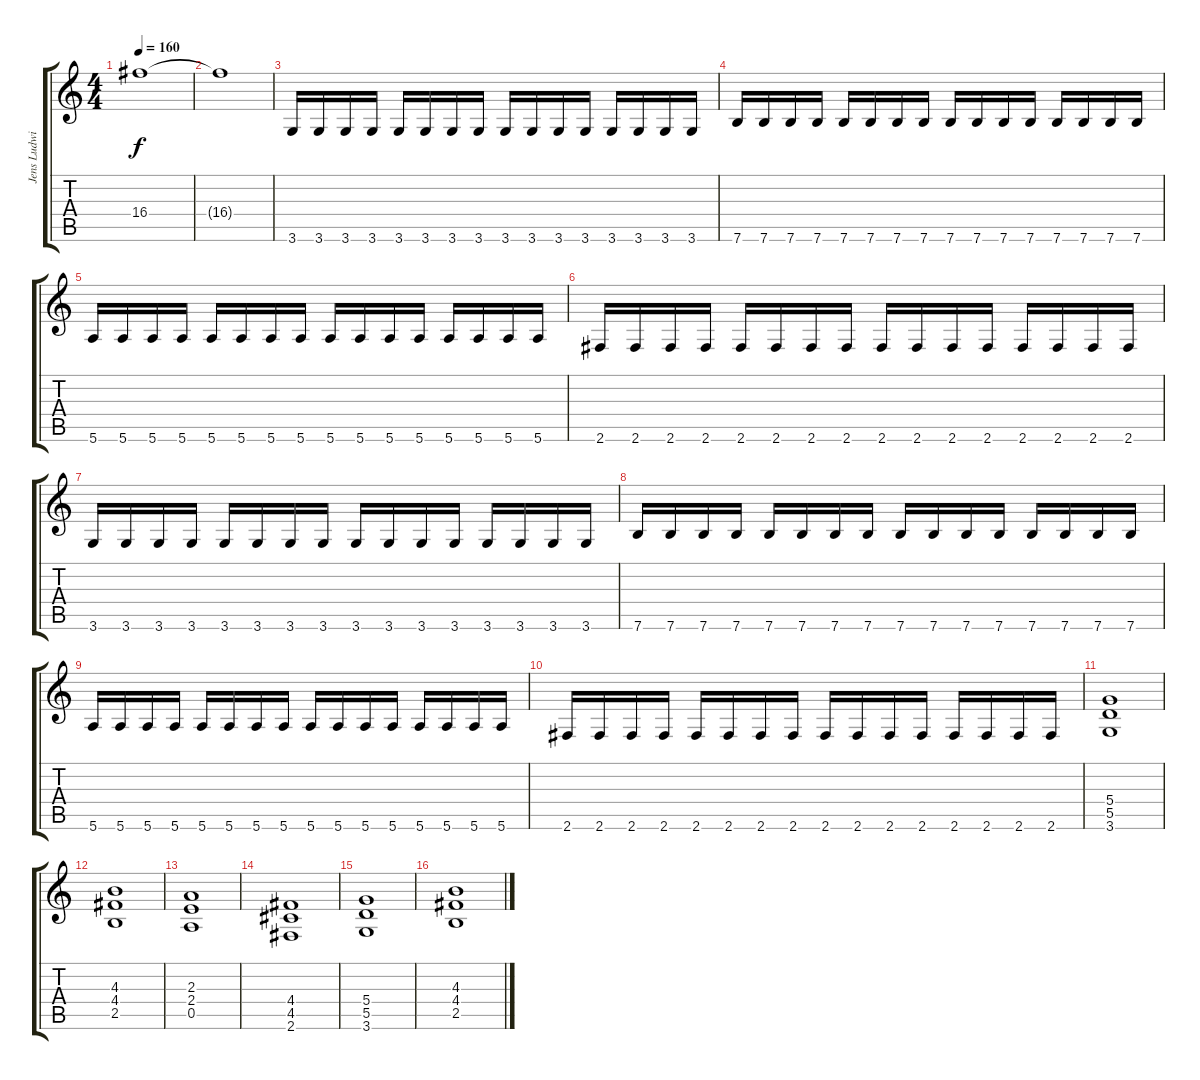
\track ("Jens Ludwig" "Jens Ludwi") {instrument distortionguitar}
\staff {score tabs}
\tuning (E4 B3 G3 D3 A2 E2) {hide}
\ts (4 4)
\tempo 160
\clef g2
\ks c
16.4.1{dy f} |
16.4{t}.1 |
3.6.16 3.6.16 3.6.16 3.6.16 3.6.16 3.6.16 3.6.16 3.6.16 3.6.16 3.6.16 3.6.16 3.6.16 3.6.16 3.6.16 3.6.16 3.6.16 |
7.6.16 7.6.16 7.6.16 7.6.16 7.6.16 7.6.16 7.6.16 7.6.16 7.6.16 7.6.16 7.6.16 7.6.16 7.6.16 7.6.16 7.6.16 7.6.16 |
5.6.16 5.6.16 5.6.16 5.6.16 5.6.16 5.6.16 5.6.16 5.6.16 5.6.16 5.6.16 5.6.16 5.6.16 5.6.16 5.6.16 5.6.16 5.6.16 |
2.6.16 2.6.16 2.6.16 2.6.16 2.6.16 2.6.16 2.6.16 2.6.16 2.6.16 2.6.16 2.6.16 2.6.16 2.6.16 2.6.16 2.6.16 2.6.16 |
3.6.16 3.6.16 3.6.16 3.6.16 3.6.16 3.6.16 3.6.16 3.6.16 3.6.16 3.6.16 3.6.16 3.6.16 3.6.16 3.6.16 3.6.16 3.6.16 |
7.6.16 7.6.16 7.6.16 7.6.16 7.6.16 7.6.16 7.6.16 7.6.16 7.6.16 7.6.16 7.6.16 7.6.16 7.6.16 7.6.16 7.6.16 7.6.16 |
5.6.16 5.6.16 5.6.16 5.6.16 5.6.16 5.6.16 5.6.16 5.6.16 5.6.16 5.6.16 5.6.16 5.6.16 5.6.16 5.6.16 5.6.16 5.6.16 |
2.6.16 2.6.16 2.6.16 2.6.16 2.6.16 2.6.16 2.6.16 2.6.16 2.6.16 2.6.16 2.6.16 2.6.16 2.6.16 2.6.16 2.6.16 2.6.16 |
(5.4 5.5 3.6).1 |
(4.3 4.4 2.5).1 |
(2.3 2.4 0.5).1 |
(4.4 4.5 2.6).1 |
(5.4 5.5 3.6).1 |
(4.3 4.4 2.5).1
